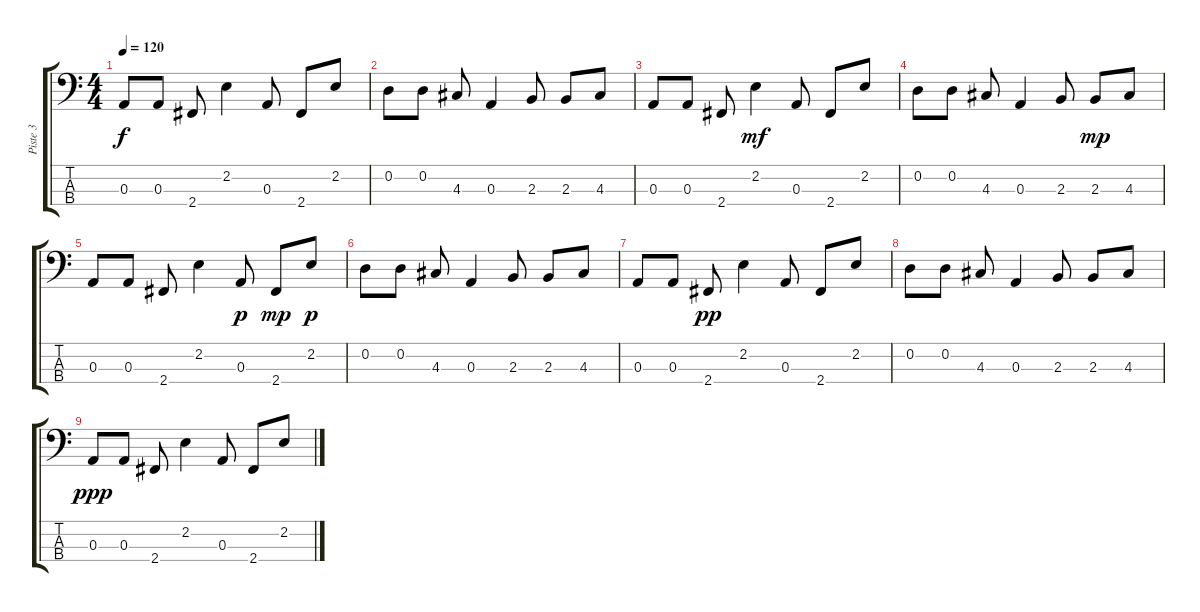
\track ("Piste 3" "Piste 3") {instrument electricbasspick}
\staff {score tabs}
\tuning (G2 D2 A1 E1) {hide}
\ts (4 4)
\tempo 120
\clef f4
\ks c
0.3.8{dy f} 0.3.8 2.4.8 2.2.4 0.3.8 2.4.8 2.2.8 |
0.2.8 0.2.8 4.3.8 0.3.4 2.3.8 2.3.8 4.3.8 |
0.3.8 0.3.8 2.4.8 2.2.4{dy mf} 0.3.8 2.4.8 2.2.8 |
0.2.8 0.2.8 4.3.8 0.3.4 2.3.8 2.3.8{dy mp} 4.3.8 |
0.3.8 0.3.8 2.4.8 2.2.4 0.3.8{dy p} 2.4.8{dy mp} 2.2.8{dy p} |
0.2.8 0.2.8 4.3.8 0.3.4 2.3.8 2.3.8 4.3.8 |
0.3.8 0.3.8 2.4.8{dy pp} 2.2.4 0.3.8 2.4.8 2.2.8 |
0.2.8 0.2.8 4.3.8 0.3.4 2.3.8 2.3.8 4.3.8 |
0.3.8{dy ppp} 0.3.8 2.4.8 2.2.4 0.3.8 2.4.8 2.2.8
